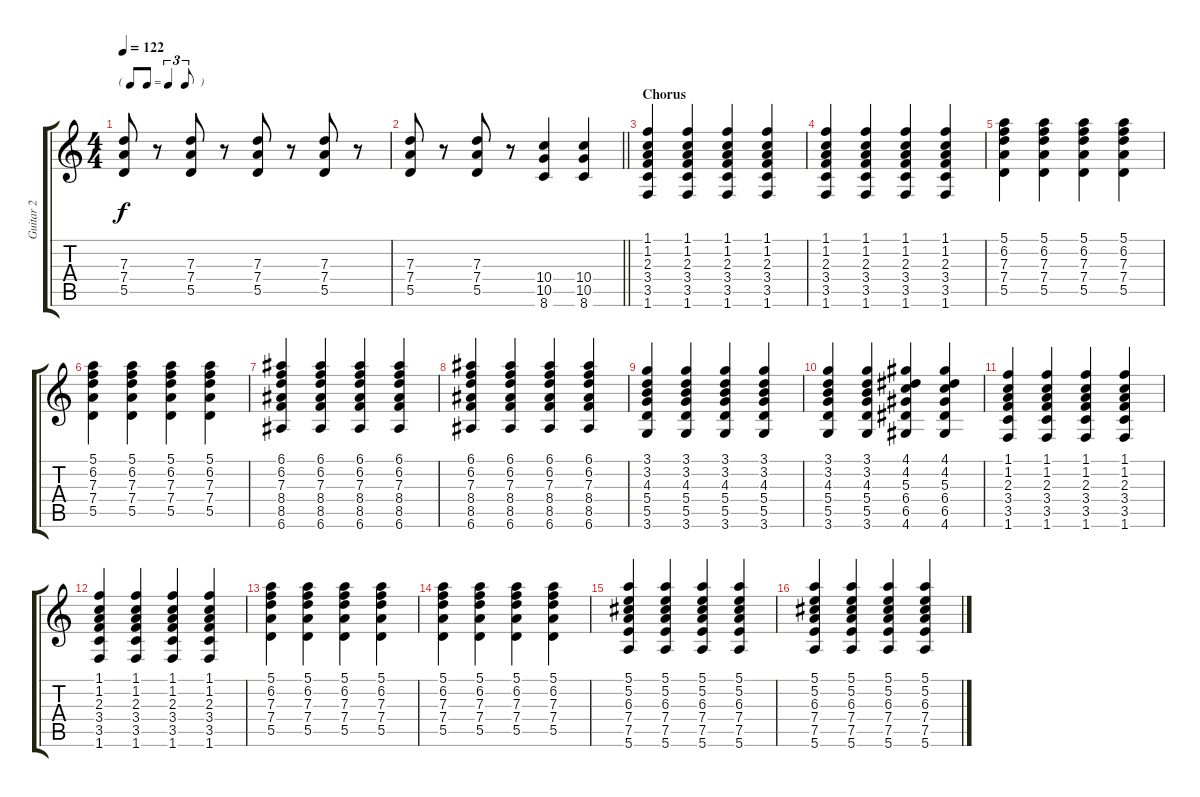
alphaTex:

\track ("Guitar 2" "Guitar 2") {instrument distortionguitar}
\staff {score tabs}
\tuning (E4 B3 G3 D3 A2 E2) {hide}
\ts (4 4)
\tf triplet8th
\tempo 122
\clef g2
\ks c
(7.3 7.4 5.5).8{dy f} r.8 (7.3 7.4 5.5).8 r.8 (7.3 7.4 5.5).8 r.8 (7.3 7.4 5.5).8 r.8 |
\barLineRight lightlight
(7.3 7.4 5.5).8 r.8 (7.3 7.4 5.5).8 r.8 (10.4 10.5 8.6).4 (10.4 10.5 8.6).4 |
\section ("" "Chorus")
(1.1 1.2 2.3 3.4 3.5 1.6).4 (1.1 1.2 2.3 3.4 3.5 1.6).4 (1.1 1.2 2.3 3.4 3.5 1.6).4 (1.1 1.2 2.3 3.4 3.5 1.6).4 |
(1.1 1.2 2.3 3.4 3.5 1.6).4 (1.1 1.2 2.3 3.4 3.5 1.6).4 (1.1 1.2 2.3 3.4 3.5 1.6).4 (1.1 1.2 2.3 3.4 3.5 1.6).4 |
(5.1 6.2 7.3 7.4 5.5).4 (5.1 6.2 7.3 7.4 5.5).4 (5.1 6.2 7.3 7.4 5.5).4 (5.1 6.2 7.3 7.4 5.5).4 |
(5.1 6.2 7.3 7.4 5.5).4 (5.1 6.2 7.3 7.4 5.5).4 (5.1 6.2 7.3 7.4 5.5).4 (5.1 6.2 7.3 7.4 5.5).4 |
(6.1 6.2 7.3 8.4 8.5 6.6).4 (6.1 6.2 7.3 8.4 8.5 6.6).4 (6.1 6.2 7.3 8.4 8.5 6.6).4 (6.1 6.2 7.3 8.4 8.5 6.6).4 |
(6.1 6.2 7.3 8.4 8.5 6.6).4 (6.1 6.2 7.3 8.4 8.5 6.6).4 (6.1 6.2 7.3 8.4 8.5 6.6).4 (6.1 6.2 7.3 8.4 8.5 6.6).4 |
(3.1 3.2 4.3 5.4 5.5 3.6).4 (3.1 3.2 4.3 5.4 5.5 3.6).4 (3.1 3.2 4.3 5.4 5.5 3.6).4 (3.1 3.2 4.3 5.4 5.5 3.6).4 |
(3.1 3.2 4.3 5.4 5.5 3.6).4 (3.1 3.2 4.3 5.4 5.5 3.6).4 (4.1 4.2 5.3 6.4 6.5 4.6).4 (4.1 4.2 5.3 6.4 6.5 4.6).4 |
(1.1 1.2 2.3 3.4 3.5 1.6).4 (1.1 1.2 2.3 3.4 3.5 1.6).4 (1.1 1.2 2.3 3.4 3.5 1.6).4 (1.1 1.2 2.3 3.4 3.5 1.6).4 |
(1.1 1.2 2.3 3.4 3.5 1.6).4 (1.1 1.2 2.3 3.4 3.5 1.6).4 (1.1 1.2 2.3 3.4 3.5 1.6).4 (1.1 1.2 2.3 3.4 3.5 1.6).4 |
(5.1 6.2 7.3 7.4 5.5).4 (5.1 6.2 7.3 7.4 5.5).4 (5.1 6.2 7.3 7.4 5.5).4 (5.1 6.2 7.3 7.4 5.5).4 |
(5.1 6.2 7.3 7.4 5.5).4 (5.1 6.2 7.3 7.4 5.5).4 (5.1 6.2 7.3 7.4 5.5).4 (5.1 6.2 7.3 7.4 5.5).4 |
(5.1 5.2 6.3 7.4 7.5 5.6).4 (5.1 5.2 6.3 7.4 7.5 5.6).4 (5.1 5.2 6.3 7.4 7.5 5.6).4 (5.1 5.2 6.3 7.4 7.5 5.6).4 |
(5.1 5.2 6.3 7.4 7.5 5.6).4 (5.1 5.2 6.3 7.4 7.5 5.6).4 (5.1 5.2 6.3 7.4 7.5 5.6).4 (5.1 5.2 6.3 7.4 7.5 5.6).4
